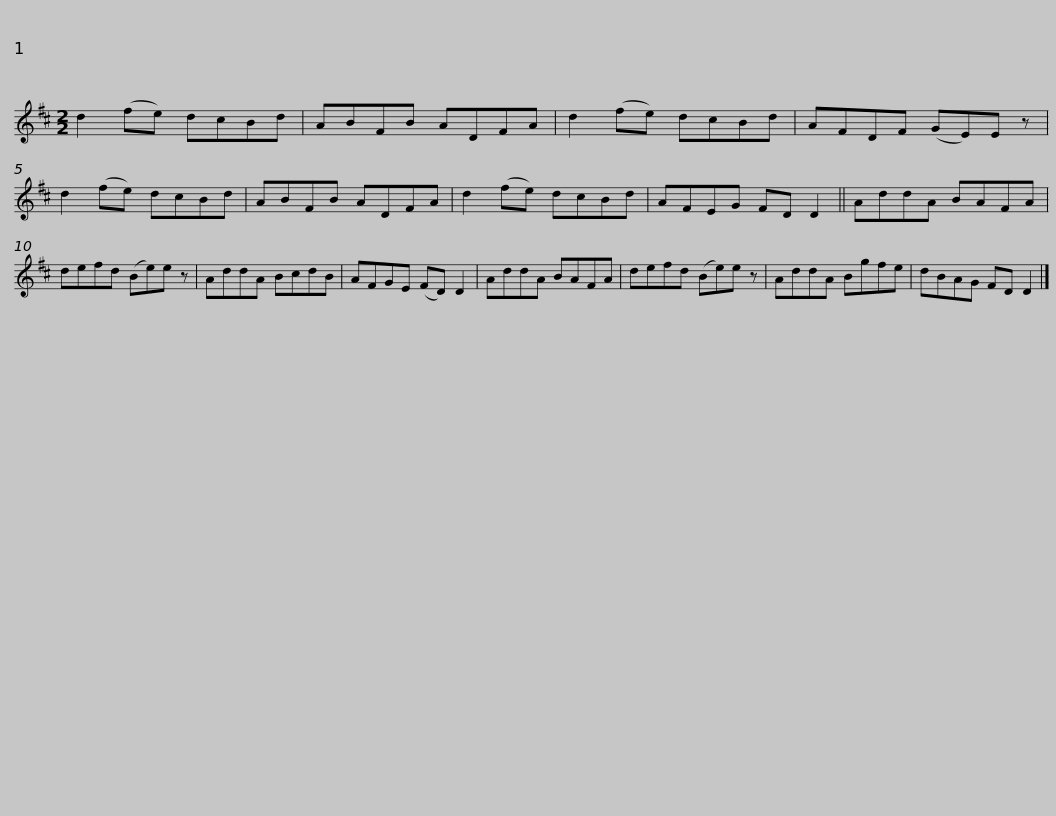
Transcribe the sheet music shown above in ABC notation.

X:1
L:1/8
M:2/2
I:linebreak $
K:D
V:1 treble
V:1
 d2 (fe) dcBd | ABFB ADFA | d2 (fe) dcBd | AFDF (GE)E z | d2 (fe) dcBd | %5
 ABFB ADFA |$ d2 (fe) dcBd | AFEG FD D2 || AddA BAFA | defd (Be)e z | %10
 AddA BcdB | AFGE (FD) D2 |$ AddA BAFA | defd (Be)e z | AddA Bgfe | %15
 dBAG FD D2 |] %16
